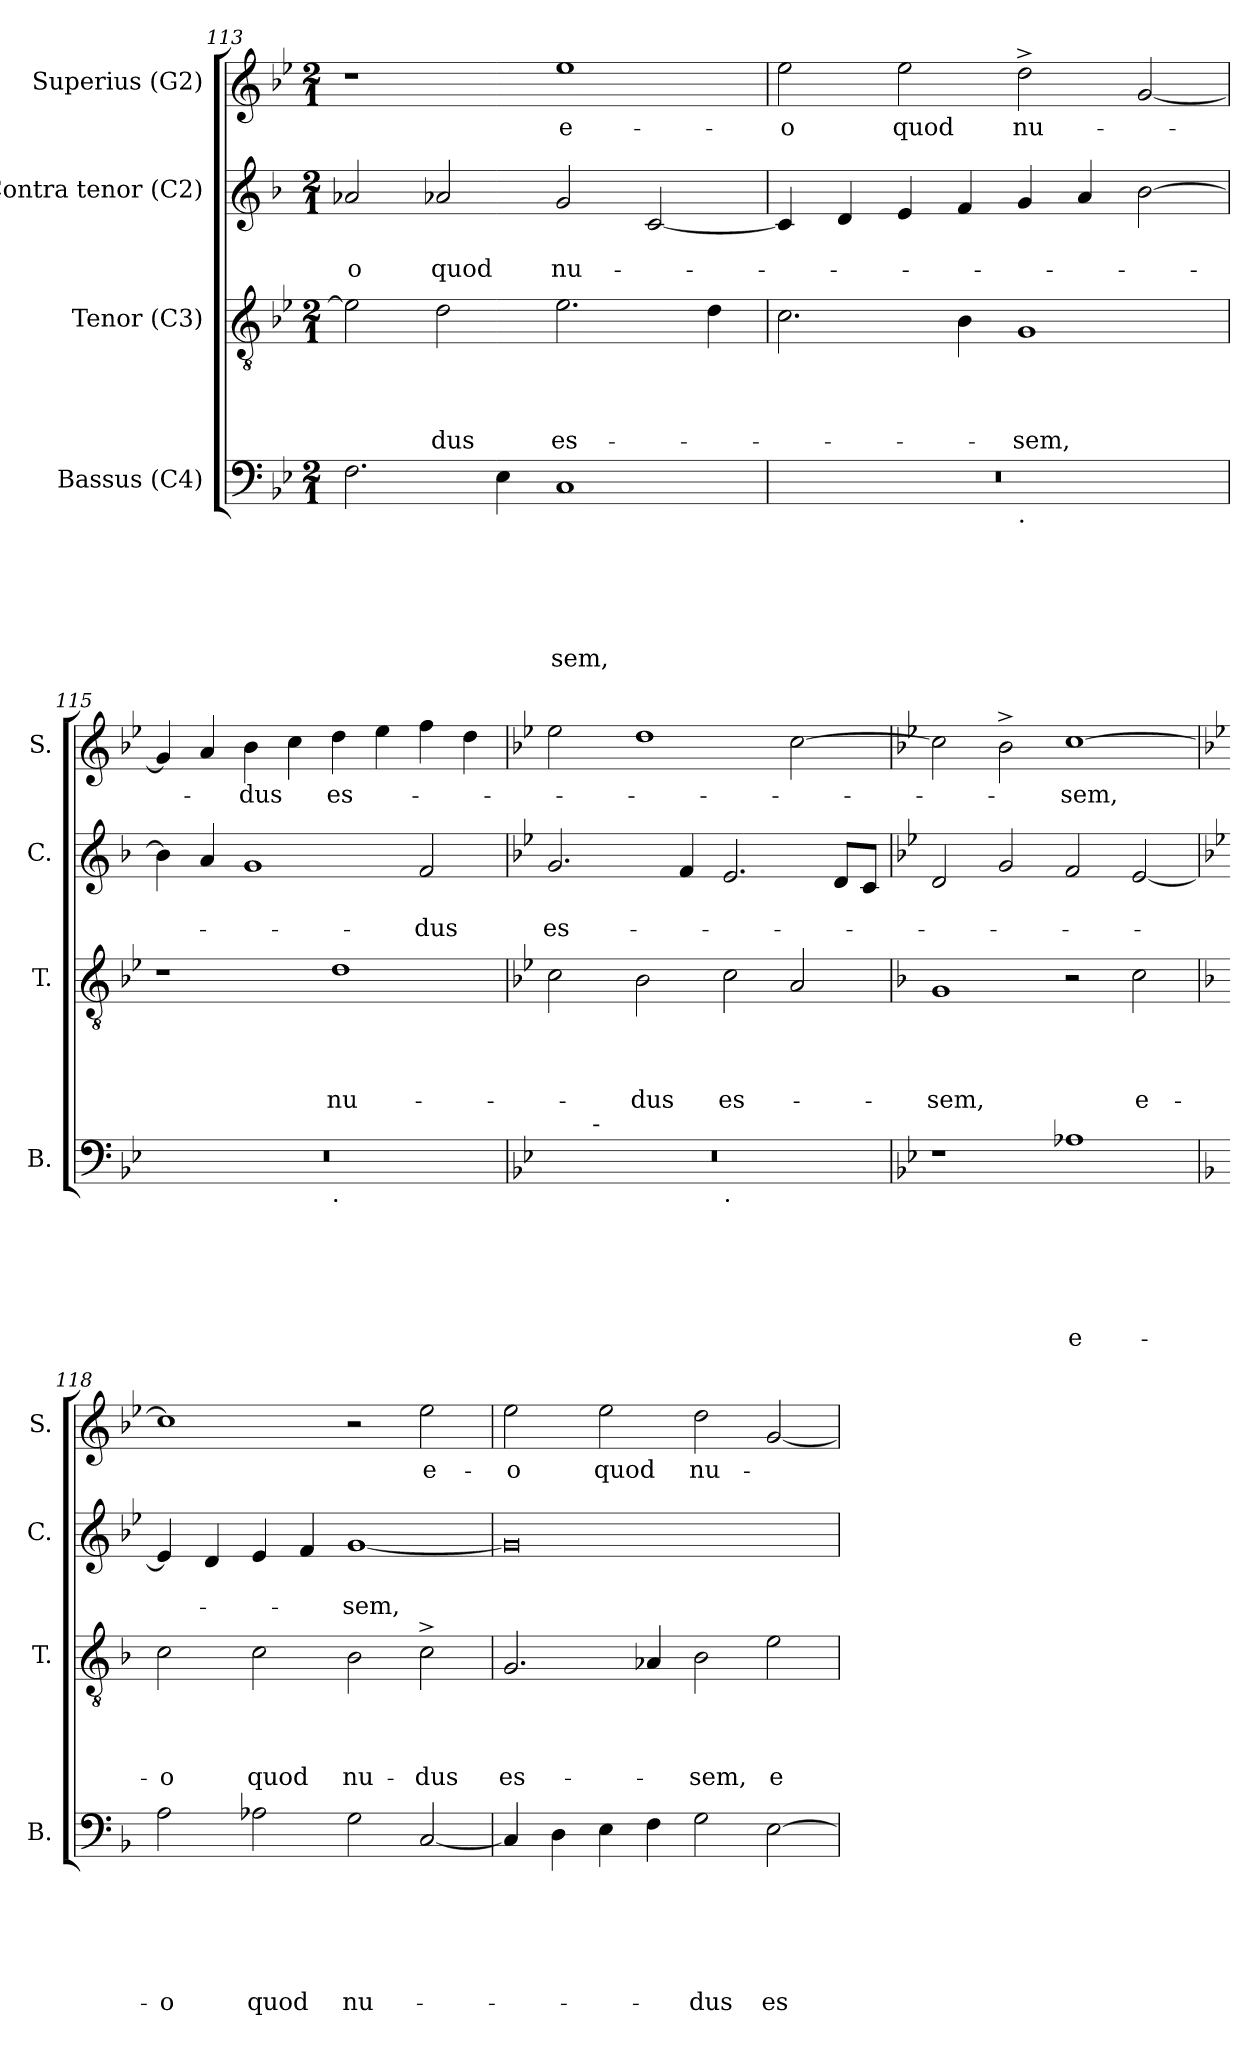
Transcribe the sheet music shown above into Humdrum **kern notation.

**kern	**text	**text	**text	**text	**text	**text	**kern	**text	**text	**text	**text	**kern	**text	**text	**kern	**text
*part4	*part4	*part4	*part4	*part4	*part4	*part4	*part3	*part3	*part3	*part3	*part3	*part2	*part2	*part2	*part1	*part1
*staff4	*staff4	*staff4	*staff4	*staff4	*staff4	*staff4	*staff3	*staff3	*staff3	*staff3	*staff3	*staff2	*staff2	*staff2	*staff1	*staff1
*I"Bassus (C4)	*	*	*	*	*	*	*I"Tenor (C3)	*	*	*	*	*I"Contra tenor (C2)	*	*	*I"Superius (G2)	*
*I'B.	*	*	*	*	*	*	*I'T.	*	*	*	*	*I'C.	*	*	*I'S.	*
*clefF4	*	*	*	*	*	*	*clefGv2	*	*	*	*	*clefG2	*	*	*clefG2	*
*k[b-e-]	*	*	*	*	*	*	*k[b-e-]	*	*	*	*	*k[b-]	*	*	*k[b-e-]	*
*B-:	*	*	*	*	*	*	*B-:	*	*	*	*	*F:	*	*	*B-:	*
*M2/1	*	*	*	*	*	*	*M2/1	*	*	*	*	*M2/1	*	*	*M2/1	*
=113	=113	=113	=113	=113	=113	=113	=113	=113	=113	=113	=113	=113	=113	=113	=113	=113
!	!	!	!	!	!	!	!	!	!	!	!	!	!	!LO:LY:b	!	!
2.F\	.	.	.	.	.	.	2e-\]	.	.	.	.	2a-X/	.	-o	1r	.
!	!	!	!	!	!	!	!	!	!	!	!LO:LY:b	!	!	!LO:LY:b	!	!
.	.	.	.	.	.	.	2d\	.	.	.	-dus	2a-X/	.	quod	.	.
4E-\	.	.	.	.	.	.	.	.	.	.	.	.	.	.	.	.
!	!	!	!	!	!	!LO:LY:b	!	!	!	!	!LO:LY:b	!	!	!LO:LY:b	!	!LO:LY:b:rj
1C	.	.	.	.	.	-sem,	2.e-\	.	.	.	es-	2g/	.	nu-	1ee-	e-
.	.	.	.	.	.	.	.	.	.	.	.	[<2c/	.	.	.	.
.	.	.	.	.	.	.	4d\	.	.	.	.	.	.	.	.	.
=114	=114	=114	=114	=114	=114	=114	=114	=114	=114	=114	=114	=114	=114	=114	=114	=114
!	!	!	!	!	!	!	!	!	!	!	!	!	!	!	!	!LO:LY:b
*^	*	*	*	*	*	*	*	*	*	*	*	*	*	*	*	*
0r	1ryy	.	.	.	.	.	.	2.c\	.	.	.	.	4c/]	.	.	2ee-\	-o
.	.	.	.	.	.	.	.	.	.	.	.	.	4d/	.	.	.	.
!	!	!	!	!	!	!	!	!	!	!	!	!	!	!	!	!	!LO:LY:b
.	.	.	.	.	.	.	.	.	.	.	.	.	4e/	.	.	2ee-\	quod
.	.	.	.	.	.	.	.	4B-\	.	.	.	.	4f/	.	.	.	.
!	!LO:TX:b:t=.	!	!	!	!	!	!	!	!	!	!	!	!	!	!	!	!
!	!	!	!	!	!	!	!	!	!	!	!	!LO:LY:b	!	!	!	!	!LO:LY:b
.	1ryy	.	.	.	.	.	.	1G	.	.	.	-sem,	4g/	.	.	2dd^>\	nu-
.	.	.	.	.	.	.	.	.	.	.	.	.	4a/	.	.	.	.
.	.	.	.	.	.	.	.	.	.	.	.	.	[>2b-\	.	.	[<2g/	.
=115	=115	=115	=115	=115	=115	=115	=115	=115	=115	=115	=115	=115	=115	=115	=115	=115	=115
0r	1ryy	.	.	.	.	.	.	1r	.	.	.	.	4b-\]	.	.	4g/]	.
.	.	.	.	.	.	.	.	.	.	.	.	.	4a/	.	.	4a/	.
!	!	!	!	!	!	!	!	!	!	!	!	!	!	!	!	!	!LO:LY:b
.	.	.	.	.	.	.	.	.	.	.	.	.	1g	.	.	4b-\	-dus
.	.	.	.	.	.	.	.	.	.	.	.	.	.	.	.	4cc\	.
!	!LO:TX:b:t=.	!	!	!	!	!	!	!	!	!	!	!	!	!	!	!	!
!	!	!	!	!	!	!	!	!	!	!	!	!LO:LY:b	!	!	!	!	!LO:LY:b
.	1ryy	.	.	.	.	.	.	1d	.	.	.	nu-	.	.	.	4dd\	es-
.	.	.	.	.	.	.	.	.	.	.	.	.	.	.	.	4ee-\	.
!	!	!	!	!	!	!	!	!	!	!	!	!	!	!	!LO:LY:b	!	!
.	.	.	.	.	.	.	.	.	.	.	.	.	2f/	.	-dus	4ff\	.
.	.	.	.	.	.	.	.	.	.	.	.	.	.	.	.	4dd\	.
*v	*v	*	*	*	*	*	*	*	*	*	*	*	*	*	*	*	*
!!LO:LB:g=z
=116	=116	=116	=116	=116	=116	=116	=116	=116	=116	=116	=116	=116	=116	=116	=116	=116
*	*	*	*	*	*	*	*	*	*	*	*	*k[b-e-]	*	*	*	*
*	*	*	*	*	*	*	*	*	*	*	*	*B-:	*	*	*	*
*^	*	*	*	*	*	*	*	*	*	*	*	*	*	*	*	*
!	!	!	!	!	!	!	!	!	!	!	!	!	!	!	!LO:LY:b	!	!
*	*^	*	*	*	*	*	*	*	*	*	*	*	*	*	*	*	*
0r	4ryy	1ryy	.	.	.	.	.	.	2c\	.	.	.	.	2.g/	.	es-	2ee-\	.
!	!LO:TX:a:t=-	!	!	!	!	!	!	!	!	!	!	!	!	!	!	!	!	!
.	1..ryy	.	.	.	.	.	.	.	.	.	.	.	.	.	.	.	.	.
!	!	!	!	!	!	!	!	!	!	!	!	!	!LO:LY:b	!	!	!	!	!
.	.	.	.	.	.	.	.	.	2B-\	.	.	.	-dus	.	.	.	1dd	.
.	.	.	.	.	.	.	.	.	.	.	.	.	.	4f/	.	.	.	.
!	!	!LO:TX:b:t=.	!	!	!	!	!	!	!	!	!	!	!	!	!	!	!	!
!	!	!	!	!	!	!	!	!	!	!	!	!	!LO:LY:b	!	!	!	!	!
.	.	1ryy	.	.	.	.	.	.	2c\	.	.	.	es-	2.e-/	.	.	.	.
.	.	.	.	.	.	.	.	.	2A/	.	.	.	.	.	.	.	[>2cc\	.
.	.	.	.	.	.	.	.	.	.	.	.	.	.	8d/L	.	.	.	.
.	.	.	.	.	.	.	.	.	.	.	.	.	.	8c/J	.	.	.	.
*v	*v	*v	*	*	*	*	*	*	*	*	*	*	*	*	*	*	*	*
=117	=117	=117	=117	=117	=117	=117	=117	=117	=117	=117	=117	=117	=117	=117	=117	=117
*	*	*	*	*	*	*	*k[b-]	*	*	*	*	*	*	*	*	*
*	*	*	*	*	*	*	*F:	*	*	*	*	*	*	*	*	*
*^	*	*	*	*	*	*	*	*	*	*	*	*	*	*	*	*
*	*^	*	*	*	*	*	*	*	*	*	*	*	*	*	*	*	*
!	!	!	!	!	!	!	!	!	!	!	!	!	!LO:LY:b	!	!	!	!	!
*v	*v	*v	*	*	*	*	*	*	*	*	*	*	*	*	*	*	*	*
1r	.	.	.	.	.	.	1G	.	.	.	-sem,	2d/	.	.	2cc\]	.
.	.	.	.	.	.	.	.	.	.	.	.	2g/	.	.	2b-^>\	.
!	!	!	!	!	!	!LO:LY:b:rj	!	!	!	!	!	!	!	!	!	!LO:LY:b
1A-	.	.	.	.	.	e-	2r	.	.	.	.	2f/	.	.	[>1cc	-sem,
!	!	!	!	!	!	!	!	!	!	!	!LO:LY:b	!	!	!	!	!
.	.	.	.	.	.	.	2c\	.	.	.	e-	[<2e-/	.	.	.	.
=118	=118	=118	=118	=118	=118	=118	=118	=118	=118	=118	=118	=118	=118	=118	=118	=118
*k[b-]	*	*	*	*	*	*	*	*	*	*	*	*	*	*	*	*
*F:	*	*	*	*	*	*	*	*	*	*	*	*	*	*	*	*
!	!	!	!	!	!	!LO:LY:b	!	!	!	!	!LO:LY:b	!	!	!	!	!
2A\	.	.	.	.	.	-o	2c\	.	.	.	-o	4e-/]	.	.	1cc]	.
.	.	.	.	.	.	.	.	.	.	.	.	4d/	.	.	.	.
!	!	!	!	!	!	!LO:LY:b	!	!	!	!	!LO:LY:b	!	!	!	!	!
2A-X\	.	.	.	.	.	quod	2c\	.	.	.	quod	4e-/	.	.	.	.
.	.	.	.	.	.	.	.	.	.	.	.	4f/	.	.	.	.
!	!	!	!	!	!	!LO:LY:b	!	!	!	!	!LO:LY:b	!	!	!LO:LY:b	!	!
2G\	.	.	.	.	.	nu-	2B-\	.	.	.	nu-	[<1g	.	-sem,	2r	.
!	!	!	!	!	!	!	!	!	!	!	!LO:LY:b	!	!	!	!	!LO:LY:b
[<2C/	.	.	.	.	.	.	2c^>\	.	.	.	-dus	.	.	.	2ee-\	e-
=119	=119	=119	=119	=119	=119	=119	=119	=119	=119	=119	=119	=119	=119	=119	=119	=119
!	!	!	!	!	!	!	!	!	!	!	!LO:LY:b	!	!	!	!	!LO:LY:b
4C/]	.	.	.	.	.	.	2.G/	.	.	.	es-	0g]	.	.	2ee-\	-o
4D\	.	.	.	.	.	.	.	.	.	.	.	.	.	.	.	.
!	!	!	!	!	!	!	!	!	!	!	!	!	!	!	!	!LO:LY:b
4E\	.	.	.	.	.	.	.	.	.	.	.	.	.	.	2ee-\	quod
4F\	.	.	.	.	.	.	4A-/	.	.	.	.	.	.	.	.	.
!	!	!	!	!	!	!LO:LY:b	!	!	!	!	!LO:LY:b	!	!	!	!	!LO:LY:b
2G\	.	.	.	.	.	-dus	2B-\	.	.	.	-sem,	.	.	.	2dd\	nu-
!	!	!	!	!	!	!LO:LY:b	!	!	!	!	!LO:LY:b	!	!	!	!	!
[<2E\	.	.	.	.	.	es-	2e\	.	.	.	e-	.	.	.	[<2g/	.
=	=	=	=	=	=	=	=	=	=	=	=	=	=	=	=	=
*-	*-	*-	*-	*-	*-	*-	*-	*-	*-	*-	*-	*-	*-	*-	*-	*-
